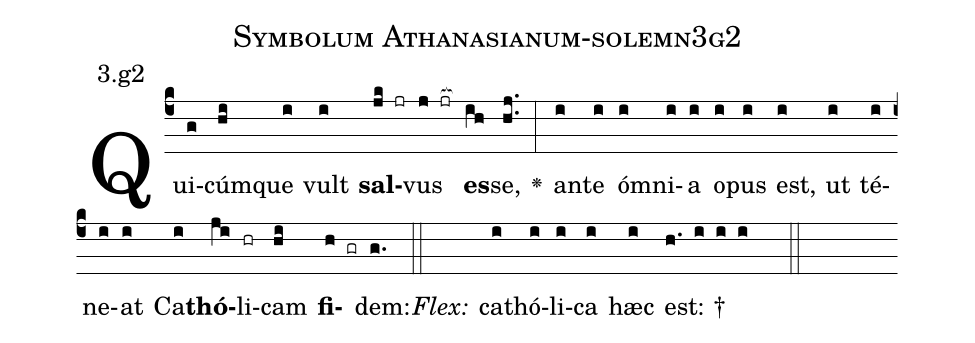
name: Symbolum Athanasianum-solemn3g2;
annotation: 3.g2;
%%
(c4)Qui(g)cúm(hi)que(i) vult(i) <b>sal</b>(jk jr)vus(j jr[ocb:1{]) <b>es</b>(ih[ocb:0}])se,(hj..) <v>\greheightstar</v>(:) an(i)te(i) óm(i)ni(i)a(i) o(i)pus(i) est,(i) ut(i) té(i)ne(i)at(i) Ca(i)<b>thó</b>(ji)li(hr)cam(hi) <b>fi</b>(h gr)dem:(g.) (::)
<i>Flex:</i>()  ca(i)thó(i)li(i)ca(i) hæc(i) est: †(h. i i i  ::)

%E(i) u(i) o(ji) u(hi) a(h) e.(g.) (::)
